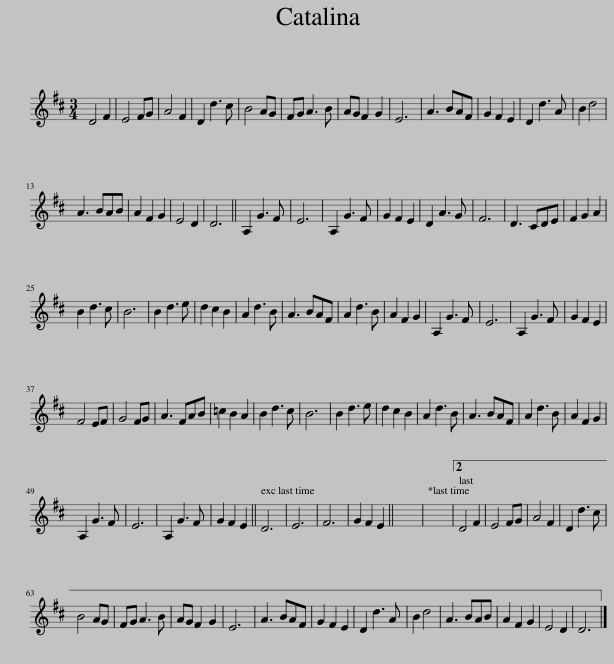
X:1
L:1/8
M:3/4
I:linebreak $
K:D
V:1 treble
V:1
 D4 F2 | E4 FG | A4 F2 | D2 d3 c | B4 AG | %5
 FG A3 B | AG F2 G2 | E6 | A3 BAF | G2 F2 E2 | %10
 D2 d3 A | B2 d4 |$ A3 BAB | A2 F2 G2 | E4 D2 | %15
 D6 || A,2 G3 F | E6 | A,2 G3 F | G2 F2 E2 | %20
 D2 A3 G | F6 | D3 CDE | F2 G2 A2 |$ B2 d3 c | %25
 B6 | B2 d3 e | d2 c2 B2 | A2 d3 B | A3 BAF | %30
 A2 d3 B | A2 F2 G2 | A,2 G3 F | E6 | A,2 G3 F | %35
 G2 F2 E2 |$ F4 EF | G4 FG | A3 FAB | =c2 B2 A2 | %40
 B2 d3 c | B6 | B2 d3 e | d2 c2 B2 | A2 d3 B | %45
 A3 BAF | A2 d3 B | A2 F2 G2 |$ A,2 G3 F | E6 | %50
 A,2 G3 F | G2 F2 E2 || D6 | E6 | F6 | %55
 G2 F2 E2 || x6 | x6 |2 D4 F2 | E4 FG | %60
 A4 F2 | D2 d3 c |$ B4 AG | FG A3 B | AG F2 G2 | %65
 E6 | A3 BAF | G2 F2 E2 | D2 d3 A | B2 d4 | %70
 A3 BAB | A2 F2 G2 | E4 D2 | D6 |] %74
